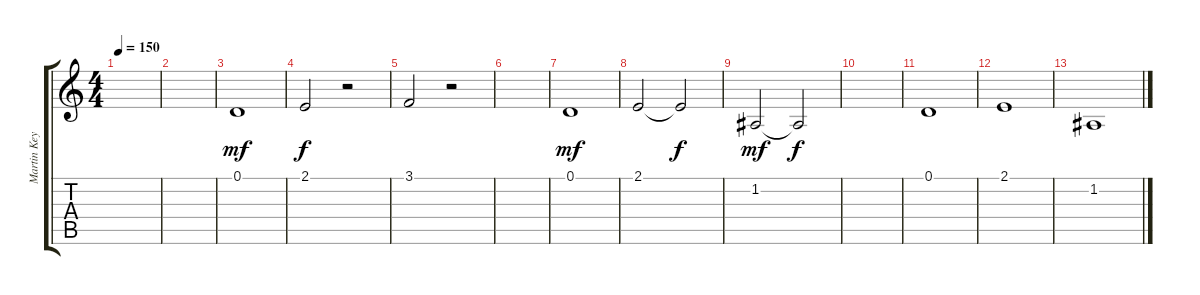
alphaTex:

\track ("Martin Keyboard2" "Martin Key") {instrument stringensemble1}
\staff {score tabs}
\tuning (D4 A3 F3 C3 G2 D2) {hide}
\ts (4 4)
\tempo 150
\clef g2
\ks c
|
|
0.1.1{dy mf} |
2.1.2{dy f} r.2 |
3.1.2 r.2 |
|
0.1.1{dy mf} |
2.1.2 2.1{t}.2{dy f} |
1.2.2{dy mf} 1.2{t}.2{dy f} |
|
0.1.1 |
2.1.1 |
1.2.1
